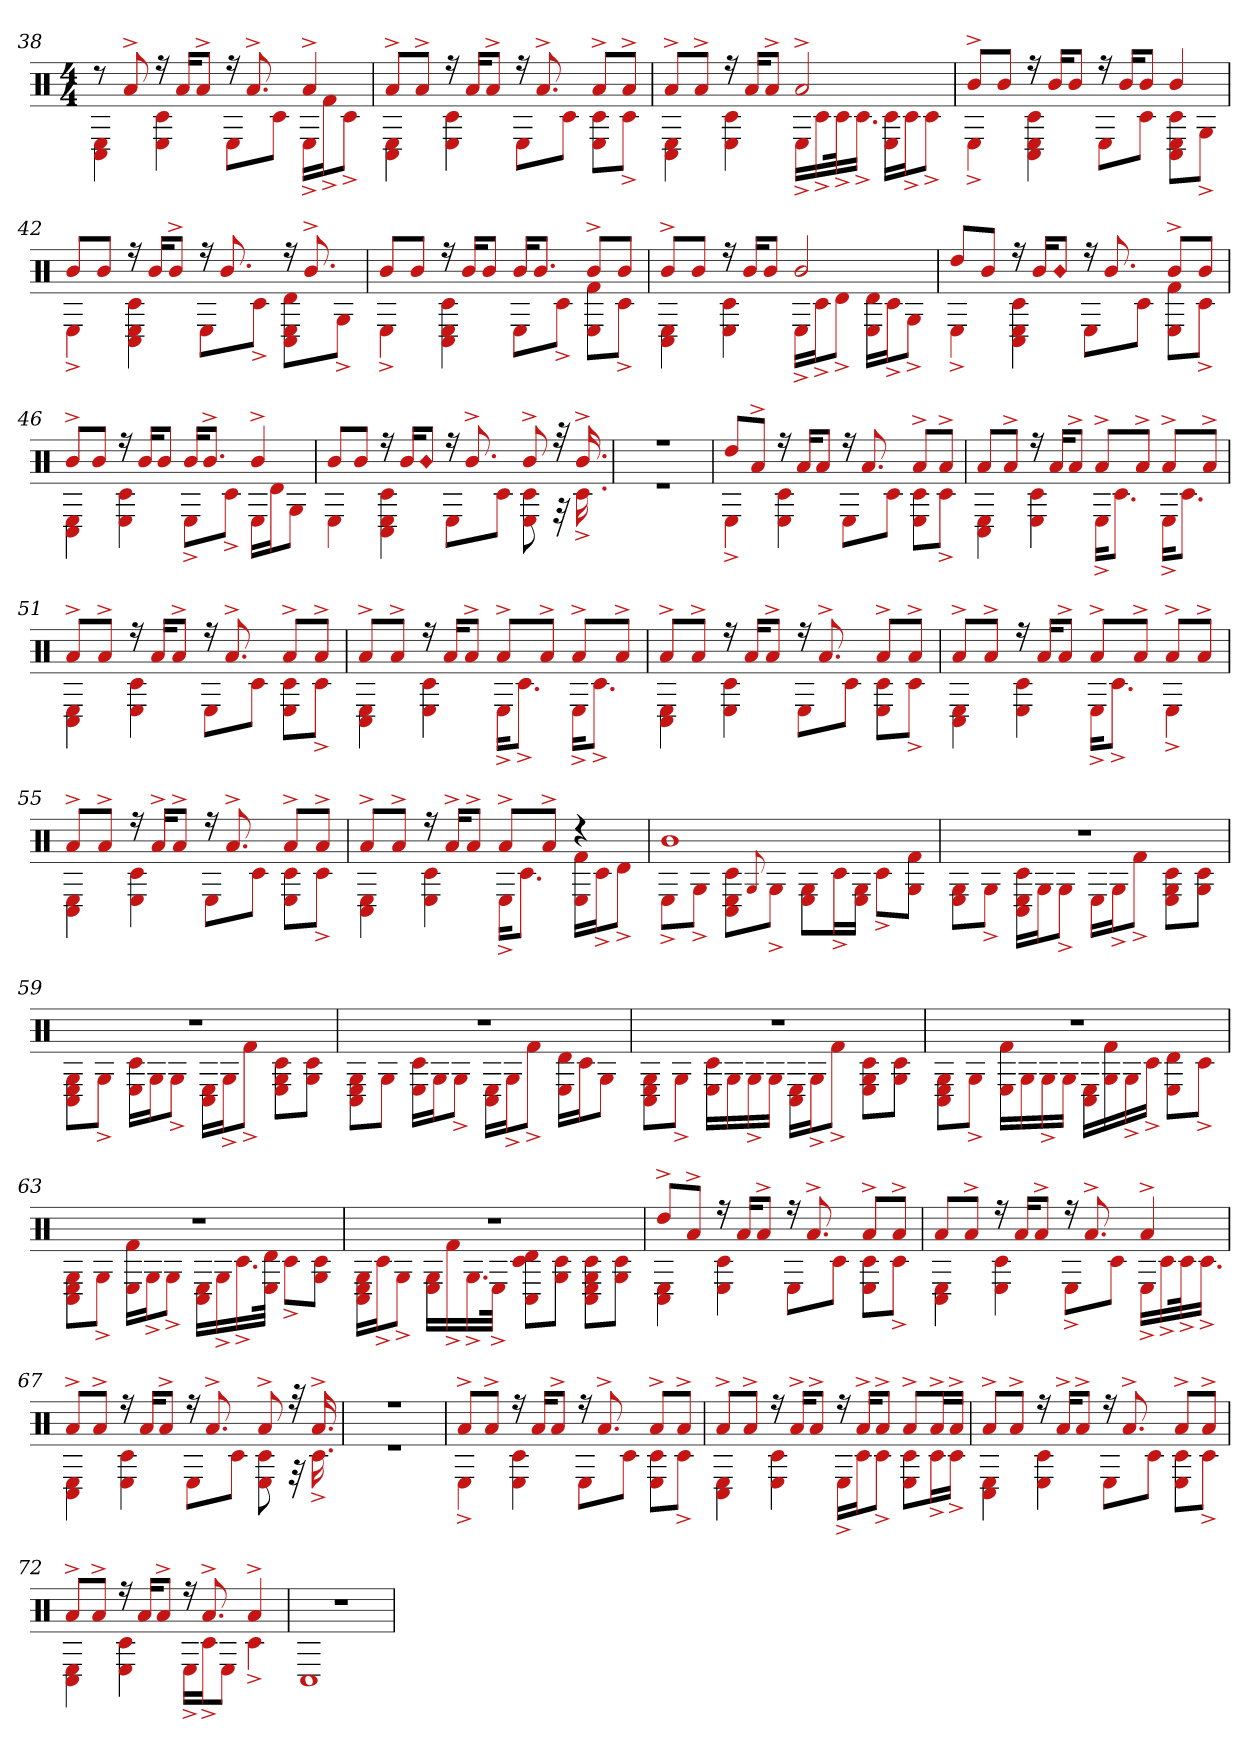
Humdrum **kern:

**kern
*part1
*staff1
*clefX
*k[]
*M4/4
=38
*^
8r	4C# 4E
8a^	.
16r	4c# 4E
16aKL	.
8a^J	.
16r	8EL
8.a^	.
.	8c#J
4a^	16E^LL
.	16f#^J
.	8c#^J
=39	=39
8a^L	4C# 4E
8a^J	.
16r	4c# 4E
16aKL	.
8a^J	.
16r	8EL
8.a^	.
.	8c#J
8a^L	8E 8c#L
8a^J	8c#^J
=40	=40
8a^L	4C# 4E
8a^J	.
16r	4c# 4E
16aKL	.
8a^J	.
2a^	16E^LL
.	16c#^
.	32c#^k
.	16.c#^JJ
.	16c# 16ELL
.	16c#^J
.	8c#^J
=41	=41
8b^L	4E^
8bJ	.
16r	4E 4C# 4c#
16bKL	.
8bJ	.
16r	8EL
16bKL	.
8bJ	8c#J
4b	8C# 8E 8c#L
.	8G^J
=42	=42
8bL	4E^
8bJ	.
16r	4C# 4E 4c#
16bKL	.
8b^J	.
16r	8EL
8.b	.
.	8c#^J
16r	8C# 8E 8dL
8.b^	.
.	8G^J
=43	=43
8bL	4E^
8bJ	.
16r	4C# 4c# 4E
16bKL	.
8bJ	.
16bKL	8EL
8.bJ	.
.	8c#^J
8b^L	8E 8f#L
8bJ	8c#^J
=44	=44
8b^L	4C# 4E
8bJ	.
16r	4E 4c#
16bKL	.
8bJ	.
2b	16E^LL
.	16c#^J
.	8d^J
.	16d 16ELL
.	16c#^J
.	8G^J
=45	=45
8ddL	4E^
8bJ	.
16r	4C# 4E 4c#
16bKL	.
!LO:N:head=diamond	!
8bJ	.
16r	8EL
8.b	.
.	8c#J
8b^L	8E 8f#L
8bJ	8c#^J
=46	=46
8b^L	4C# 4E
8bJ	.
16r	4E 4c#
16bKL	.
8bJ	.
16bKL	8E^L
8.b^J	.
.	8c#^J
4b^	16ELL
.	16dJ
.	8GJ
=47	=47
8bL	4E
8bJ	.
16r	4C# 4c# 4E
16bKL	.
!LO:N:head=diamond	!
8bJ	.
16r	8EL
8.b^	.
.	8c#J
8b^	8E 8c#
32r	32r
16.b^	16.c#^
=48	=48
1r	1r
=49	=49
8ddL	4E^
8a^J	.
16r	4c# 4E
16aKL	.
8aJ	.
16r	8EL
8.a	.
.	8c#J
8a^L	8E 8c#L
8a^J	8c#^J
=50	=50
8aL	4C# 4E
8a^J	.
16r	4c# 4E
16aKL	.
8a^J	.
8a^L	16E^KL
.	8.c#J
8a^J	.
8a^L	16E^KL
.	8.c#J
8a^J	.
=51	=51
8a^L	4C# 4E
8a^J	.
16r	4c# 4E
16aKL	.
8a^J	.
16r	8EL
8.a^	.
.	8c#J
8a^L	8E 8c#L
8a^J	8c#^J
=52	=52
8a^L	4C# 4E
8a^J	.
16r	4E 4c#
16aKL	.
8a^J	.
8a^L	16E^KL
.	8.c#^J
8a^J	.
8a^L	16E^KL
.	8.c#^J
8a^J	.
=53	=53
8a^L	4C# 4E
8a^J	.
16r	4c# 4E
16aKL	.
8a^J	.
16r	8EL
8.a^	.
.	8c#J
8a^L	8E 8c#L
8a^J	8c#^J
=54	=54
8a^L	4C# 4E
8a^J	.
16r	4c# 4E
16aKL	.
8a^J	.
8a^L	16E^KL
.	8.c#^J
8a^J	.
8a^L	4E^
8a^J	.
=55	=55
8a^L	4C# 4E
8a^J	.
16r	4c# 4E
16a^KL	.
8a^J	.
16r	8EL
8.a^	.
.	8c#J
8a^L	8E 8c#L
8a^J	8c#^J
=56	=56
8a^L	4C# 4E
8a^J	.
16r	4E 4c#
16a^KL	.
8a^J	.
8a^L	16E^KL
.	8.c#J
8a^J	.
4r	16E 16f#LL
.	16c#^J
.	8d^J
=57	=57
1b	8E^L
.	8G^J
.	8E 8C# 8c#L
.	8qqG
.	8G^J
.	8E 8GL
.	16c#^L
.	16G 16EJJ
.	8c#^L
.	8G 8f#J
=58	=58
1r	8E 8GL
.	8G^J
.	16E 16C# 16c#LL
.	16GJ
.	8G^J
.	16ELL
.	16G^J
.	8f#^J
.	8E 8G 8c#L
.	8G 8c#J
=59	=59
1r	8E 8C# 8GL
.	8G^J
.	16c# 16ELL
.	16GJ
.	8G^J
.	16C# 16ELL
.	16G^J
.	8f#^J
.	8E 8G 8c#L
.	8G 8c#J
=60	=60
1r	8C# 8E 8GL
.	8GJ
.	16E 16c#LL
.	16GJ
.	8G^J
.	16E 16C#LL
.	16G^J
.	8f#^J
.	16E 16dLL
.	16c#J
.	8GJ
=61	=61
1r	8E 8C# 8GL
.	8G^J
.	16c# 16ELL
.	16G
.	16G^
.	16GJJ
.	16C# 16ELL
.	16G^J
.	8f#^J
.	8E 8G 8c#L
.	8G 8c#J
=62	=62
1r	8C# 8E 8GL
.	8G^J
.	16E 16f#LL
.	16G
.	16G^
.	16GJJ
.	16E 16C#LL
.	16G 16f#
.	16G^
.	16c#^JJ
.	8E 8dL
.	8c#^J
=63	=63
1r	8E 8C# 8GL
.	8G^J
.	16E 16f#LL
.	16G^J
.	8G^J
.	16E 16C#LL
.	16G^
.	16.c#^
.	32E 32dJJk
.	8c#^L
.	8G 8c#J
=64	=64
1r	16C# 16E 16GLL
.	16c#^J
.	8G^J
.	16E 16GLL
.	16f#^
.	16.G^
.	32E^JJk
.	8d 8C# 8c#L
.	8G 8c#J
.	8E 8G 8C# 8c#L
.	8G 8c#J
=65	=65
8dd^L	4E 4C#
8a^J	.
16r	4c# 4E
16aKL	.
8a^J	.
16r	8EL
8.a^	.
.	8c#J
8a^L	8E 8c#L
8a^J	8c#^J
=66	=66
8aL	4C# 4E
8a^J	.
16r	4c# 4E
16aKL	.
8a^J	.
16r	8E^L
8.a^	.
.	8c#J
4a^	16E^LL
.	16c#^
.	32c#^k
.	16.c#^JJ
=67	=67
8a^L	4C# 4E
8a^J	.
16r	4E 4c#
16aKL	.
8a^J	.
16r	8EL
8.a^	.
.	8c#J
8a^	8E 8c#
32r	32r
16.a^	16.c#^
=68	=68
1r	1r
=69	=69
8a^L	4E^
8a^J	.
16r	4E 4c#
16aKL	.
8a^J	.
16r	8EL
8.a^	.
.	8c#J
8a^L	8E 8c#L
8a^J	8c#^J
=70	=70
8a^L	4C# 4E
8a^J	.
16r	4E 4c#
16a^KL	.
8a^J	.
16r	16E^LL
16a^KL	16c#J
8a^J	8c#^J
8a^L	8c# 8EL
16a^L	16c#^L
16a^JJ	16c#^JJ
=71	=71
8a^L	4C# 4E
8a^J	.
16r	4E 4c#
16a^KL	.
8a^J	.
16r	8EL
8.a^	.
.	8c#J
8a^L	8E 8c#L
8a^J	8c#^J
=72	=72
8a^L	4C# 4E
8a^J	.
16r	4E 4c#
16aKL	.
8a^J	.
16r	16E^LL
8.a^	16c#^J
.	8EJ
4a^	4c#^
=73	=73
1r	1C#
*v	*v
=
*-
